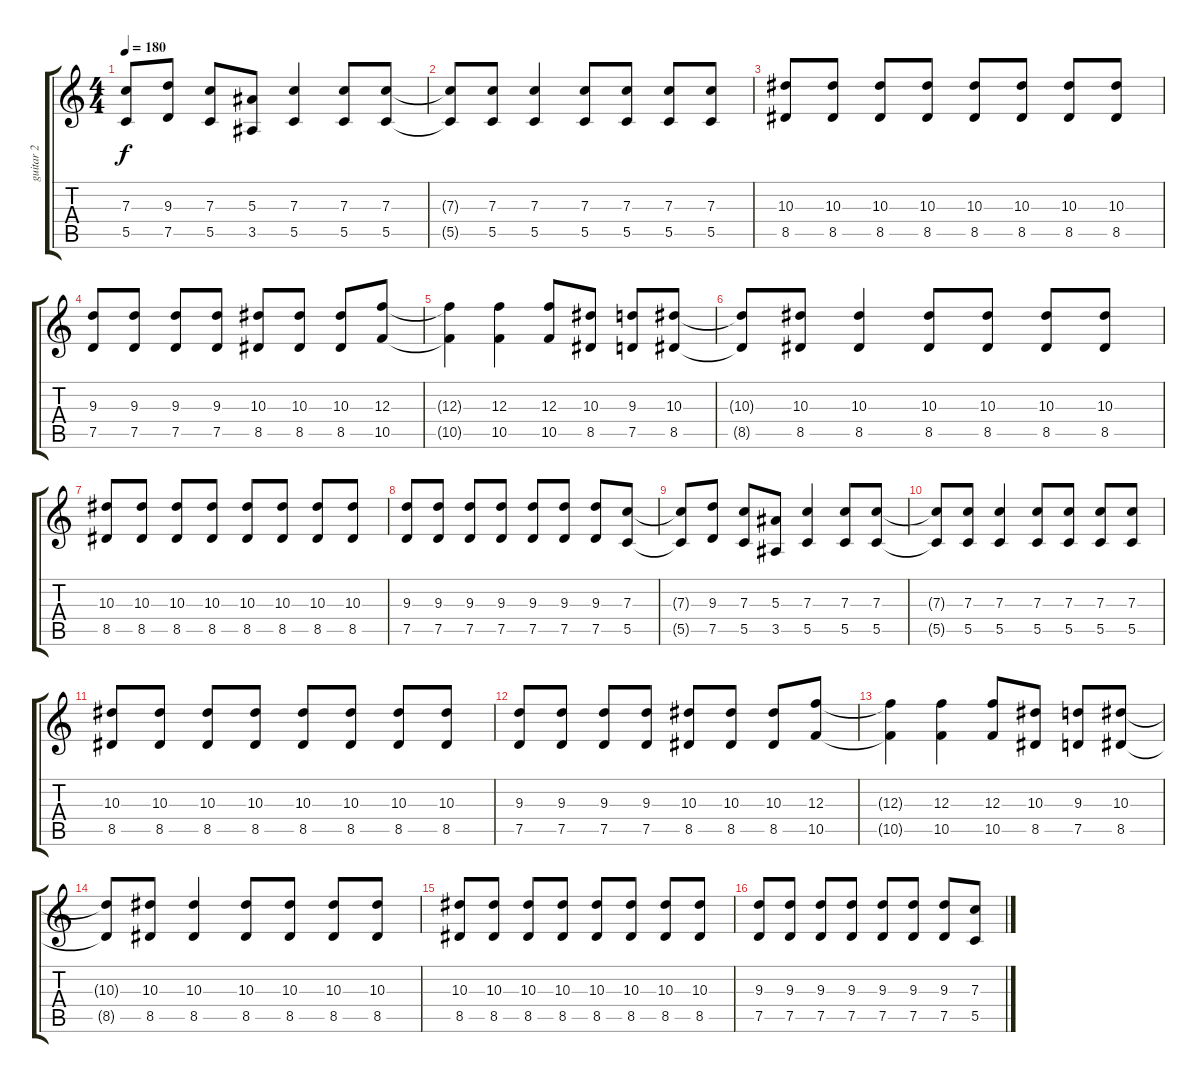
\track ("guitar 2" "guitar 2") {instrument overdrivenguitar}
\staff {score tabs}
\tuning (D4 A3 F3 C3 G2 C2) {hide}
\ts (4 4)
\tempo 180
\clef g2
\ks c
(7.3{t} 5.5{t}).8{dy f} (9.3 7.5).8 (7.3 5.5).8 (5.3 3.5).8 (7.3 5.5).4 (7.3 5.5).8 (7.3 5.5).8 |
(7.3{t} 5.5{t}).8 (7.3 5.5).8 (7.3 5.5).4 (7.3 5.5).8 (7.3 5.5).8 (7.3 5.5).8 (7.3 5.5).8 |
(10.3 8.5).8 (10.3 8.5).8 (10.3 8.5).8 (10.3 8.5).8 (10.3 8.5).8 (10.3 8.5).8 (10.3 8.5).8 (10.3 8.5).8 |
(9.3 7.5).8 (9.3 7.5).8 (9.3 7.5).8 (9.3 7.5).8 (10.3 8.5).8 (10.3 8.5).8 (10.3 8.5).8 (12.3 10.5).8 |
(12.3{t} 10.5{t}).4 (12.3 10.5).4 (12.3 10.5).8 (10.3 8.5).8 (9.3 7.5).8 (10.3 8.5).8 |
(10.3{t} 8.5{t}).8 (10.3 8.5).8 (10.3 8.5).4 (10.3 8.5).8 (10.3 8.5).8 (10.3 8.5).8 (10.3 8.5).8 |
(10.3 8.5).8 (10.3 8.5).8 (10.3 8.5).8 (10.3 8.5).8 (10.3 8.5).8 (10.3 8.5).8 (10.3 8.5).8 (10.3 8.5).8 |
(9.3 7.5).8 (9.3 7.5).8 (9.3 7.5).8 (9.3 7.5).8 (9.3 7.5).8 (9.3 7.5).8 (9.3 7.5).8 (7.3 5.5).8 |
(7.3{t} 5.5{t}).8 (9.3 7.5).8 (7.3 5.5).8 (5.3 3.5).8 (7.3 5.5).4 (7.3 5.5).8 (7.3 5.5).8 |
(7.3{t} 5.5{t}).8 (7.3 5.5).8 (7.3 5.5).4 (7.3 5.5).8 (7.3 5.5).8 (7.3 5.5).8 (7.3 5.5).8 |
(10.3 8.5).8 (10.3 8.5).8 (10.3 8.5).8 (10.3 8.5).8 (10.3 8.5).8 (10.3 8.5).8 (10.3 8.5).8 (10.3 8.5).8 |
(9.3 7.5).8 (9.3 7.5).8 (9.3 7.5).8 (9.3 7.5).8 (10.3 8.5).8 (10.3 8.5).8 (10.3 8.5).8 (12.3 10.5).8 |
(12.3{t} 10.5{t}).4 (12.3 10.5).4 (12.3 10.5).8 (10.3 8.5).8 (9.3 7.5).8 (10.3 8.5).8 |
(10.3{t} 8.5{t}).8 (10.3 8.5).8 (10.3 8.5).4 (10.3 8.5).8 (10.3 8.5).8 (10.3 8.5).8 (10.3 8.5).8 |
(10.3 8.5).8 (10.3 8.5).8 (10.3 8.5).8 (10.3 8.5).8 (10.3 8.5).8 (10.3 8.5).8 (10.3 8.5).8 (10.3 8.5).8 |
(9.3 7.5).8 (9.3 7.5).8 (9.3 7.5).8 (9.3 7.5).8 (9.3 7.5).8 (9.3 7.5).8 (9.3 7.5).8 (7.3 5.5).8
